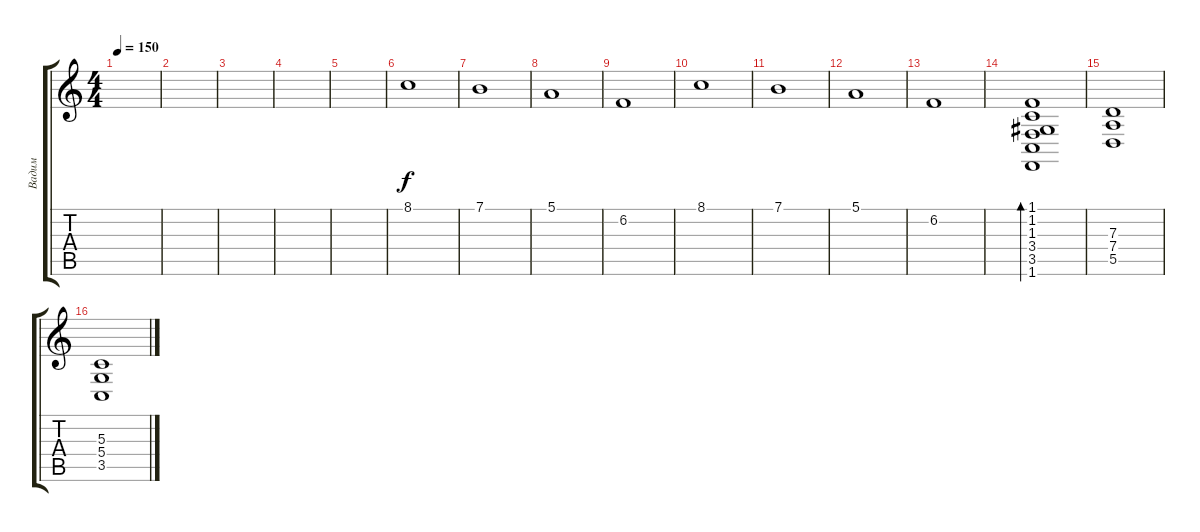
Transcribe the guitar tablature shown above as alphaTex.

\track ("Вадим" "Вадим") {instrument acousticgrandpiano}
\staff {score tabs}
\tuning (E4 B3 G3 D3 A2 E2) {hide}
\ts (4 4)
\tempo 150
\clef g2
\ks c
|
|
|
|
|
8.1.1 |
7.1.1 |
5.1.1 |
6.2.1 |
8.1.1 |
7.1.1 |
5.1.1 |
6.2.1 |
(1.1 1.2 1.3 3.4 3.5 1.6).1{bd 60 dy f} |
(7.3 7.4 5.5).1 |
(5.3 5.4 3.5).1
